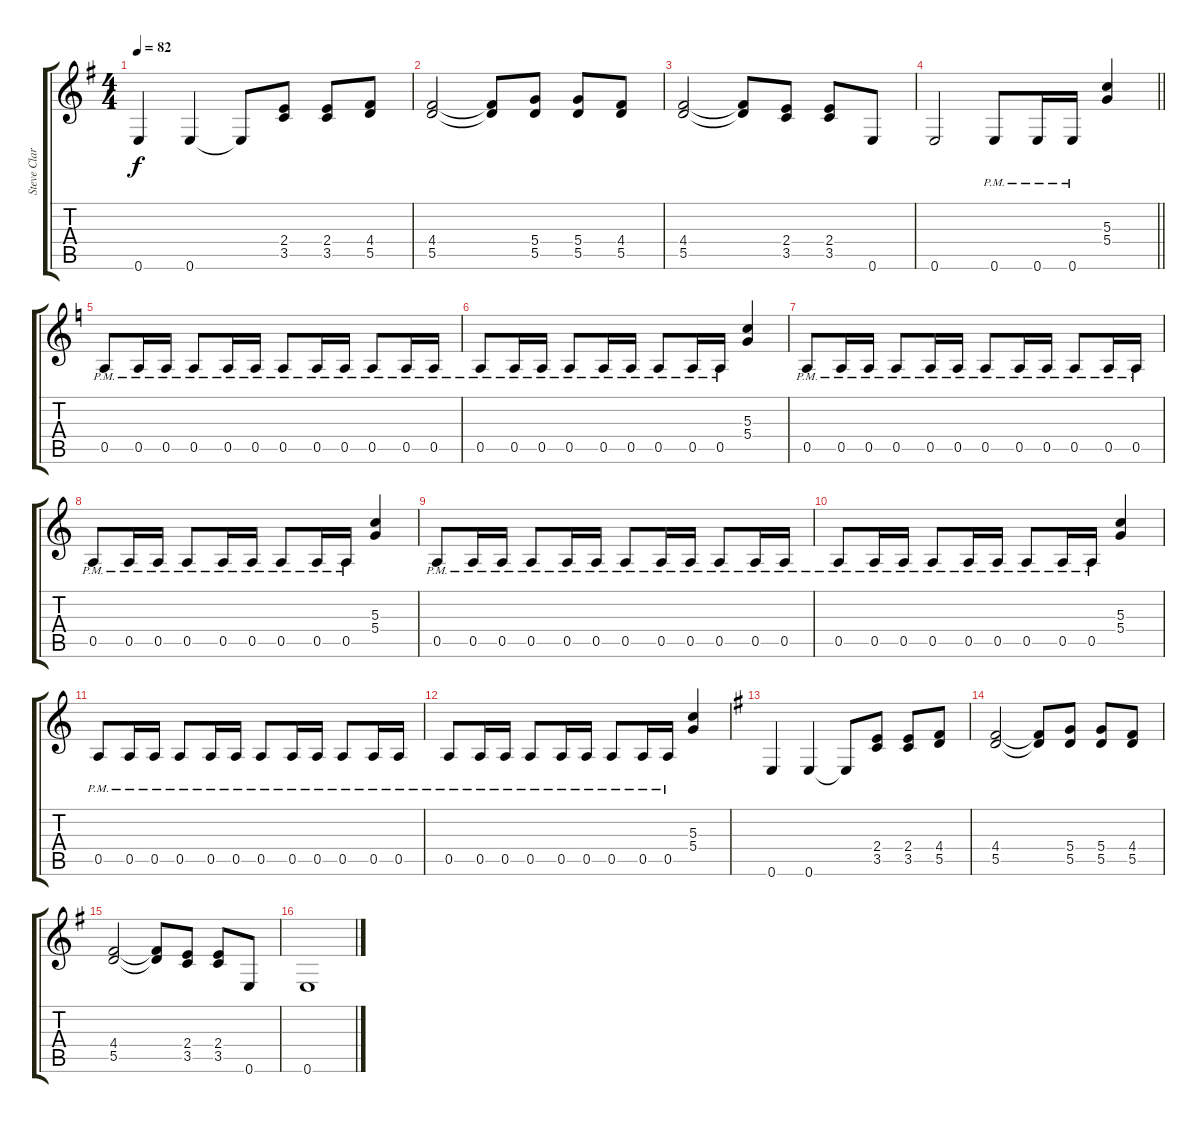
\track ("Steve Clark" "Steve Clar") {instrument electricguitarclean}
\staff {score tabs}
\tuning (E4 B3 G3 D3 A2 E2) {hide}
\ts (4 4)
\tempo 82
\clef g2
\ks eminor
0.6.4{dy f} 0.6.4 0.6{t}.8 (2.4 3.5).8 (2.4 3.5).8 (4.4 5.5).8 |
(4.4 5.5).2 (4.4{t} 5.5{t}).8 (5.4 5.5).8 (5.4 5.5).8 (4.4 5.5).8 |
(4.4 5.5).2 (4.4{t} 5.5{t}).8 (2.4 3.5).8 (2.4 3.5).8 0.6.8 |
\barLineRight lightlight
0.6.2 0.6{pm}.8 0.6{pm}.16 0.6{pm}.16 (5.3 5.4).4 |
\ks aminor
0.5{pm}.8 0.5{pm}.16 0.5{pm}.16 0.5{pm}.8 0.5{pm}.16 0.5{pm}.16 0.5{pm}.8 0.5{pm}.16 0.5{pm}.16 0.5{pm}.8 0.5{pm}.16 0.5{pm}.16 |
0.5{pm}.8 0.5{pm}.16 0.5{pm}.16 0.5{pm}.8 0.5{pm}.16 0.5{pm}.16 0.5{pm}.8 0.5{pm}.16 0.5{pm}.16 (5.3 5.4).4 |
0.5{pm}.8 0.5{pm}.16 0.5{pm}.16 0.5{pm}.8 0.5{pm}.16 0.5{pm}.16 0.5{pm}.8 0.5{pm}.16 0.5{pm}.16 0.5{pm}.8 0.5{pm}.16 0.5{pm}.16 |
0.5{pm}.8 0.5{pm}.16 0.5{pm}.16 0.5{pm}.8 0.5{pm}.16 0.5{pm}.16 0.5{pm}.8 0.5{pm}.16 0.5{pm}.16 (5.3 5.4).4 |
0.5{pm}.8 0.5{pm}.16 0.5{pm}.16 0.5{pm}.8 0.5{pm}.16 0.5{pm}.16 0.5{pm}.8 0.5{pm}.16 0.5{pm}.16 0.5{pm}.8 0.5{pm}.16 0.5{pm}.16 |
0.5{pm}.8 0.5{pm}.16 0.5{pm}.16 0.5{pm}.8 0.5{pm}.16 0.5{pm}.16 0.5{pm}.8 0.5{pm}.16 0.5{pm}.16 (5.3 5.4).4 |
0.5{pm}.8 0.5{pm}.16 0.5{pm}.16 0.5{pm}.8 0.5{pm}.16 0.5{pm}.16 0.5{pm}.8 0.5{pm}.16 0.5{pm}.16 0.5{pm}.8 0.5{pm}.16 0.5{pm}.16 |
0.5{pm}.8 0.5{pm}.16 0.5{pm}.16 0.5{pm}.8 0.5{pm}.16 0.5{pm}.16 0.5{pm}.8 0.5{pm}.16 0.5{pm}.16 (5.3 5.4).4 |
\ks eminor
0.6.4 0.6.4 0.6{t}.8 (2.4 3.5).8 (2.4 3.5).8 (4.4 5.5).8 |
(4.4 5.5).2 (4.4{t} 5.5{t}).8 (5.4 5.5).8 (5.4 5.5).8 (4.4 5.5).8 |
(4.4 5.5).2 (4.4{t} 5.5{t}).8 (2.4 3.5).8 (2.4 3.5).8 0.6.8 |
0.6.1
